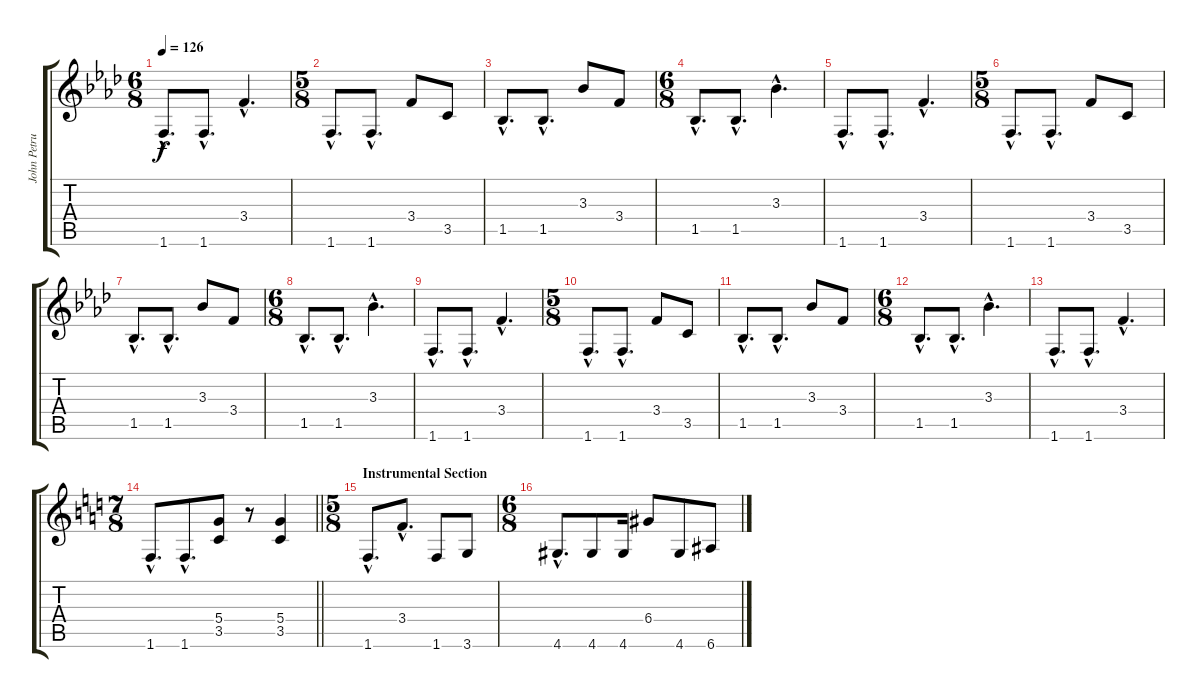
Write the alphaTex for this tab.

\track ("John Petrucci" "John Petru") {instrument distortionguitar}
\staff {score tabs}
\tuning (E4 B3 G3 D3 A2 E2) {hide}
\ts (6 8)
\tempo 126
\clef g2
\ks ab
1.6{hac}.8{d dy f} 1.6{hac}.8{d} 3.4{hac}.4{d} |
\ts (5 8)
1.6{hac}.8{d} 1.6{hac}.8{d} 3.4.8 3.5.8 |
1.5{hac}.8{d} 1.5{hac}.8{d} 3.3.8 3.4.8 |
\ts (6 8)
1.5{hac}.8{d} 1.5{hac}.8{d} 3.3{hac}.4{d} |
1.6{hac}.8{d} 1.6{hac}.8{d} 3.4{hac}.4{d} |
\ts (5 8)
1.6{hac}.8{d} 1.6{hac}.8{d} 3.4.8 3.5.8 |
1.5{hac}.8{d} 1.5{hac}.8{d} 3.3.8 3.4.8 |
\ts (6 8)
1.5{hac}.8{d} 1.5{hac}.8{d} 3.3{hac}.4{d} |
1.6{hac}.8{d} 1.6{hac}.8{d} 3.4{hac}.4{d} |
\ts (5 8)
1.6{hac}.8{d} 1.6{hac}.8{d} 3.4.8 3.5.8 |
1.5{hac}.8{d} 1.5{hac}.8{d} 3.3.8 3.4.8 |
\ts (6 8)
1.5{hac}.8{d} 1.5{hac}.8{d} 3.3{hac}.4{d} |
1.6{hac}.8{d} 1.6{hac}.8{d} 3.4{hac}.4{d} |
\ts (7 8)
\barLineRight lightlight
\ks c
1.6{hac}.8{d} 1.6{hac}.8{d} (5.4 3.5).8 r.8 (5.4 3.5).4 |
\ts (5 8)
\section ("" "Instrumental Section")
1.6{hac}.8{d} 3.4{hac}.8{d} 1.6.8 3.6.8 |
\ts (6 8)
4.6{hac}.8{d} 4.6.8 4.6.16 6.4.8 4.6.8 6.6.8
